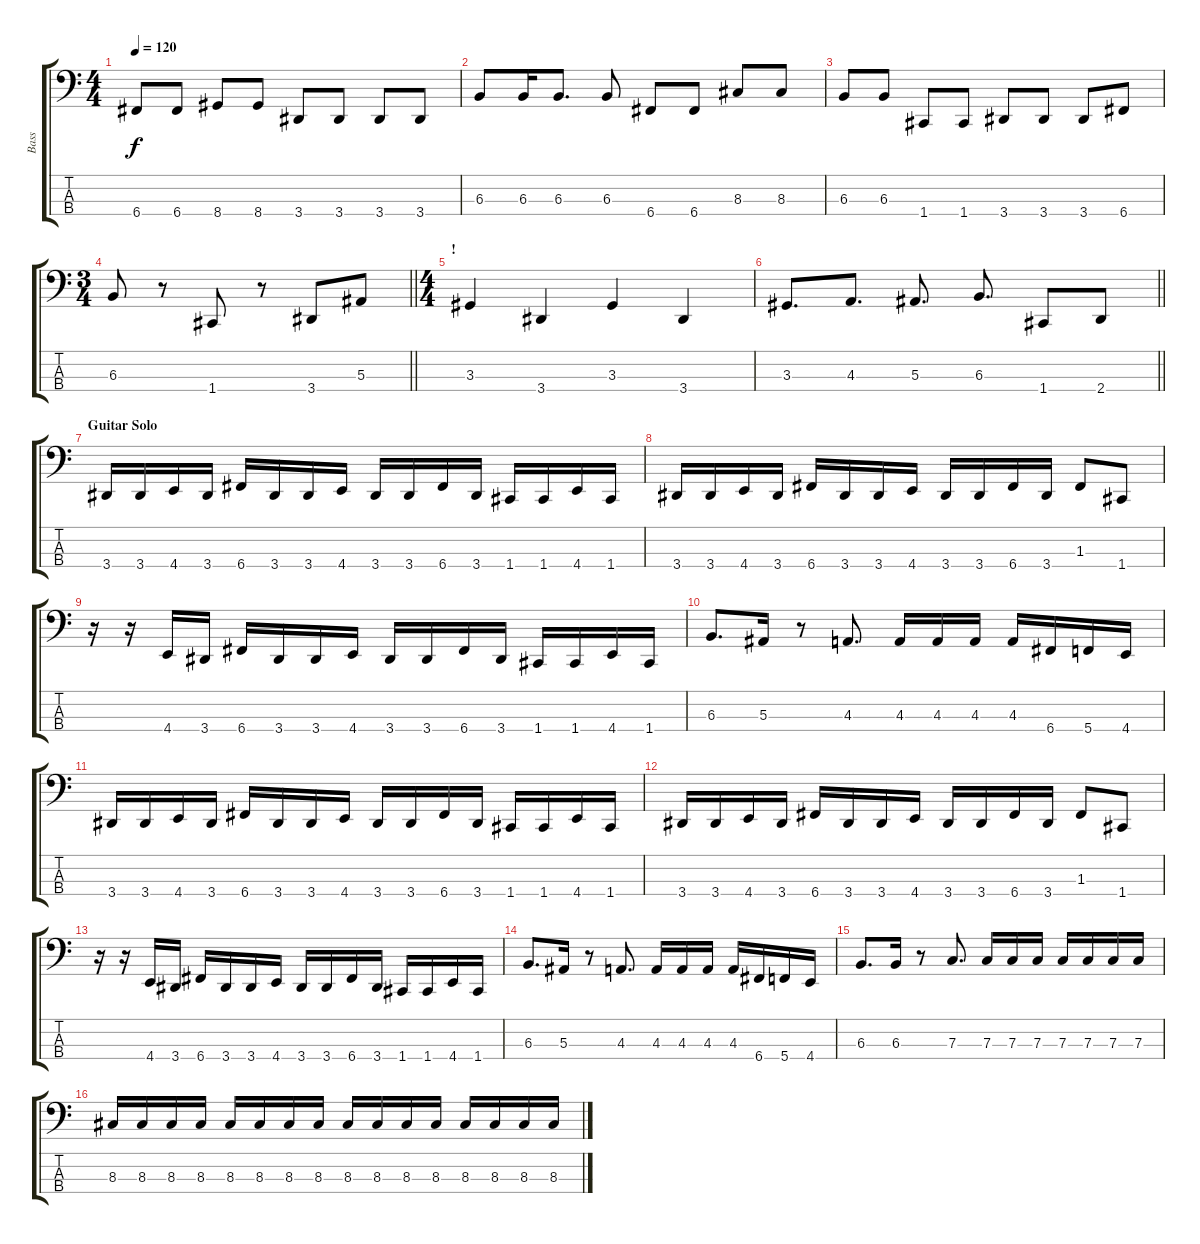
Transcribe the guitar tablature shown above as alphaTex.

\track ("Bass" "Bass") {instrument electricbasspick}
\staff {score tabs}
\tuning (Eb2 Bb1 F1 C1) {hide}
\ts (4 4)
\tempo 120
\clef f4
\ks c
6.4.8{dy f} 6.4.8 8.4.8 8.4.8 3.4.8 3.4.8 3.4.8 3.4.8 |
6.3.8 6.3.16 6.3.8{d} 6.3.8 6.4.8 6.4.8 8.3.8 8.3.8 |
6.3.8 6.3.8 1.4.8 1.4.8 3.4.8 3.4.8 3.4.8 6.4.8 |
\ts (3 4)
\barLineRight lightlight
6.3.8 r.8 1.4.8 r.8 3.4.8 5.3.8 |
\ts (4 4)
\section ("" "!")
3.3.4 3.4.4 3.3.4 3.4.4 |
\barLineRight lightlight
3.3.8{d} 4.3.8{d} 5.3.8{d} 6.3.8{d} 1.4.8 2.4.8 |
\section ("" "Guitar Solo")
3.4.16 3.4.16 4.4.16 3.4.16 6.4.16 3.4.16 3.4.16 4.4.16 3.4.16 3.4.16 6.4.16 3.4.16 1.4.16 1.4.16 4.4.16 1.4.16 |
3.4.16 3.4.16 4.4.16 3.4.16 6.4.16 3.4.16 3.4.16 4.4.16 3.4.16 3.4.16 6.4.16 3.4.16 1.3.8 1.4.8 |
r.16 r.16 4.4.16 3.4.16 6.4.16 3.4.16 3.4.16 4.4.16 3.4.16 3.4.16 6.4.16 3.4.16 1.4.16 1.4.16 4.4.16 1.4.16 |
6.3.8{d} 5.3.16 r.8 4.3.8{d} 4.3.16 4.3.16 4.3.16 4.3.16 6.4.16 5.4.16 4.4.16 |
3.4.16 3.4.16 4.4.16 3.4.16 6.4.16 3.4.16 3.4.16 4.4.16 3.4.16 3.4.16 6.4.16 3.4.16 1.4.16 1.4.16 4.4.16 1.4.16 |
3.4.16 3.4.16 4.4.16 3.4.16 6.4.16 3.4.16 3.4.16 4.4.16 3.4.16 3.4.16 6.4.16 3.4.16 1.3.8 1.4.8 |
r.16 r.16 4.4.16 3.4.16 6.4.16 3.4.16 3.4.16 4.4.16 3.4.16 3.4.16 6.4.16 3.4.16 1.4.16 1.4.16 4.4.16 1.4.16 |
6.3.8{d} 5.3.16 r.8 4.3.8{d} 4.3.16 4.3.16 4.3.16 4.3.16 6.4.16 5.4.16 4.4.16 |
6.3.8{d} 6.3.16 r.8 7.3.8{d} 7.3.16 7.3.16 7.3.16 7.3.16 7.3.16 7.3.16 7.3.16 |
8.3.16 8.3.16 8.3.16 8.3.16 8.3.16 8.3.16 8.3.16 8.3.16 8.3.16 8.3.16 8.3.16 8.3.16 8.3.16 8.3.16 8.3.16 8.3.16
